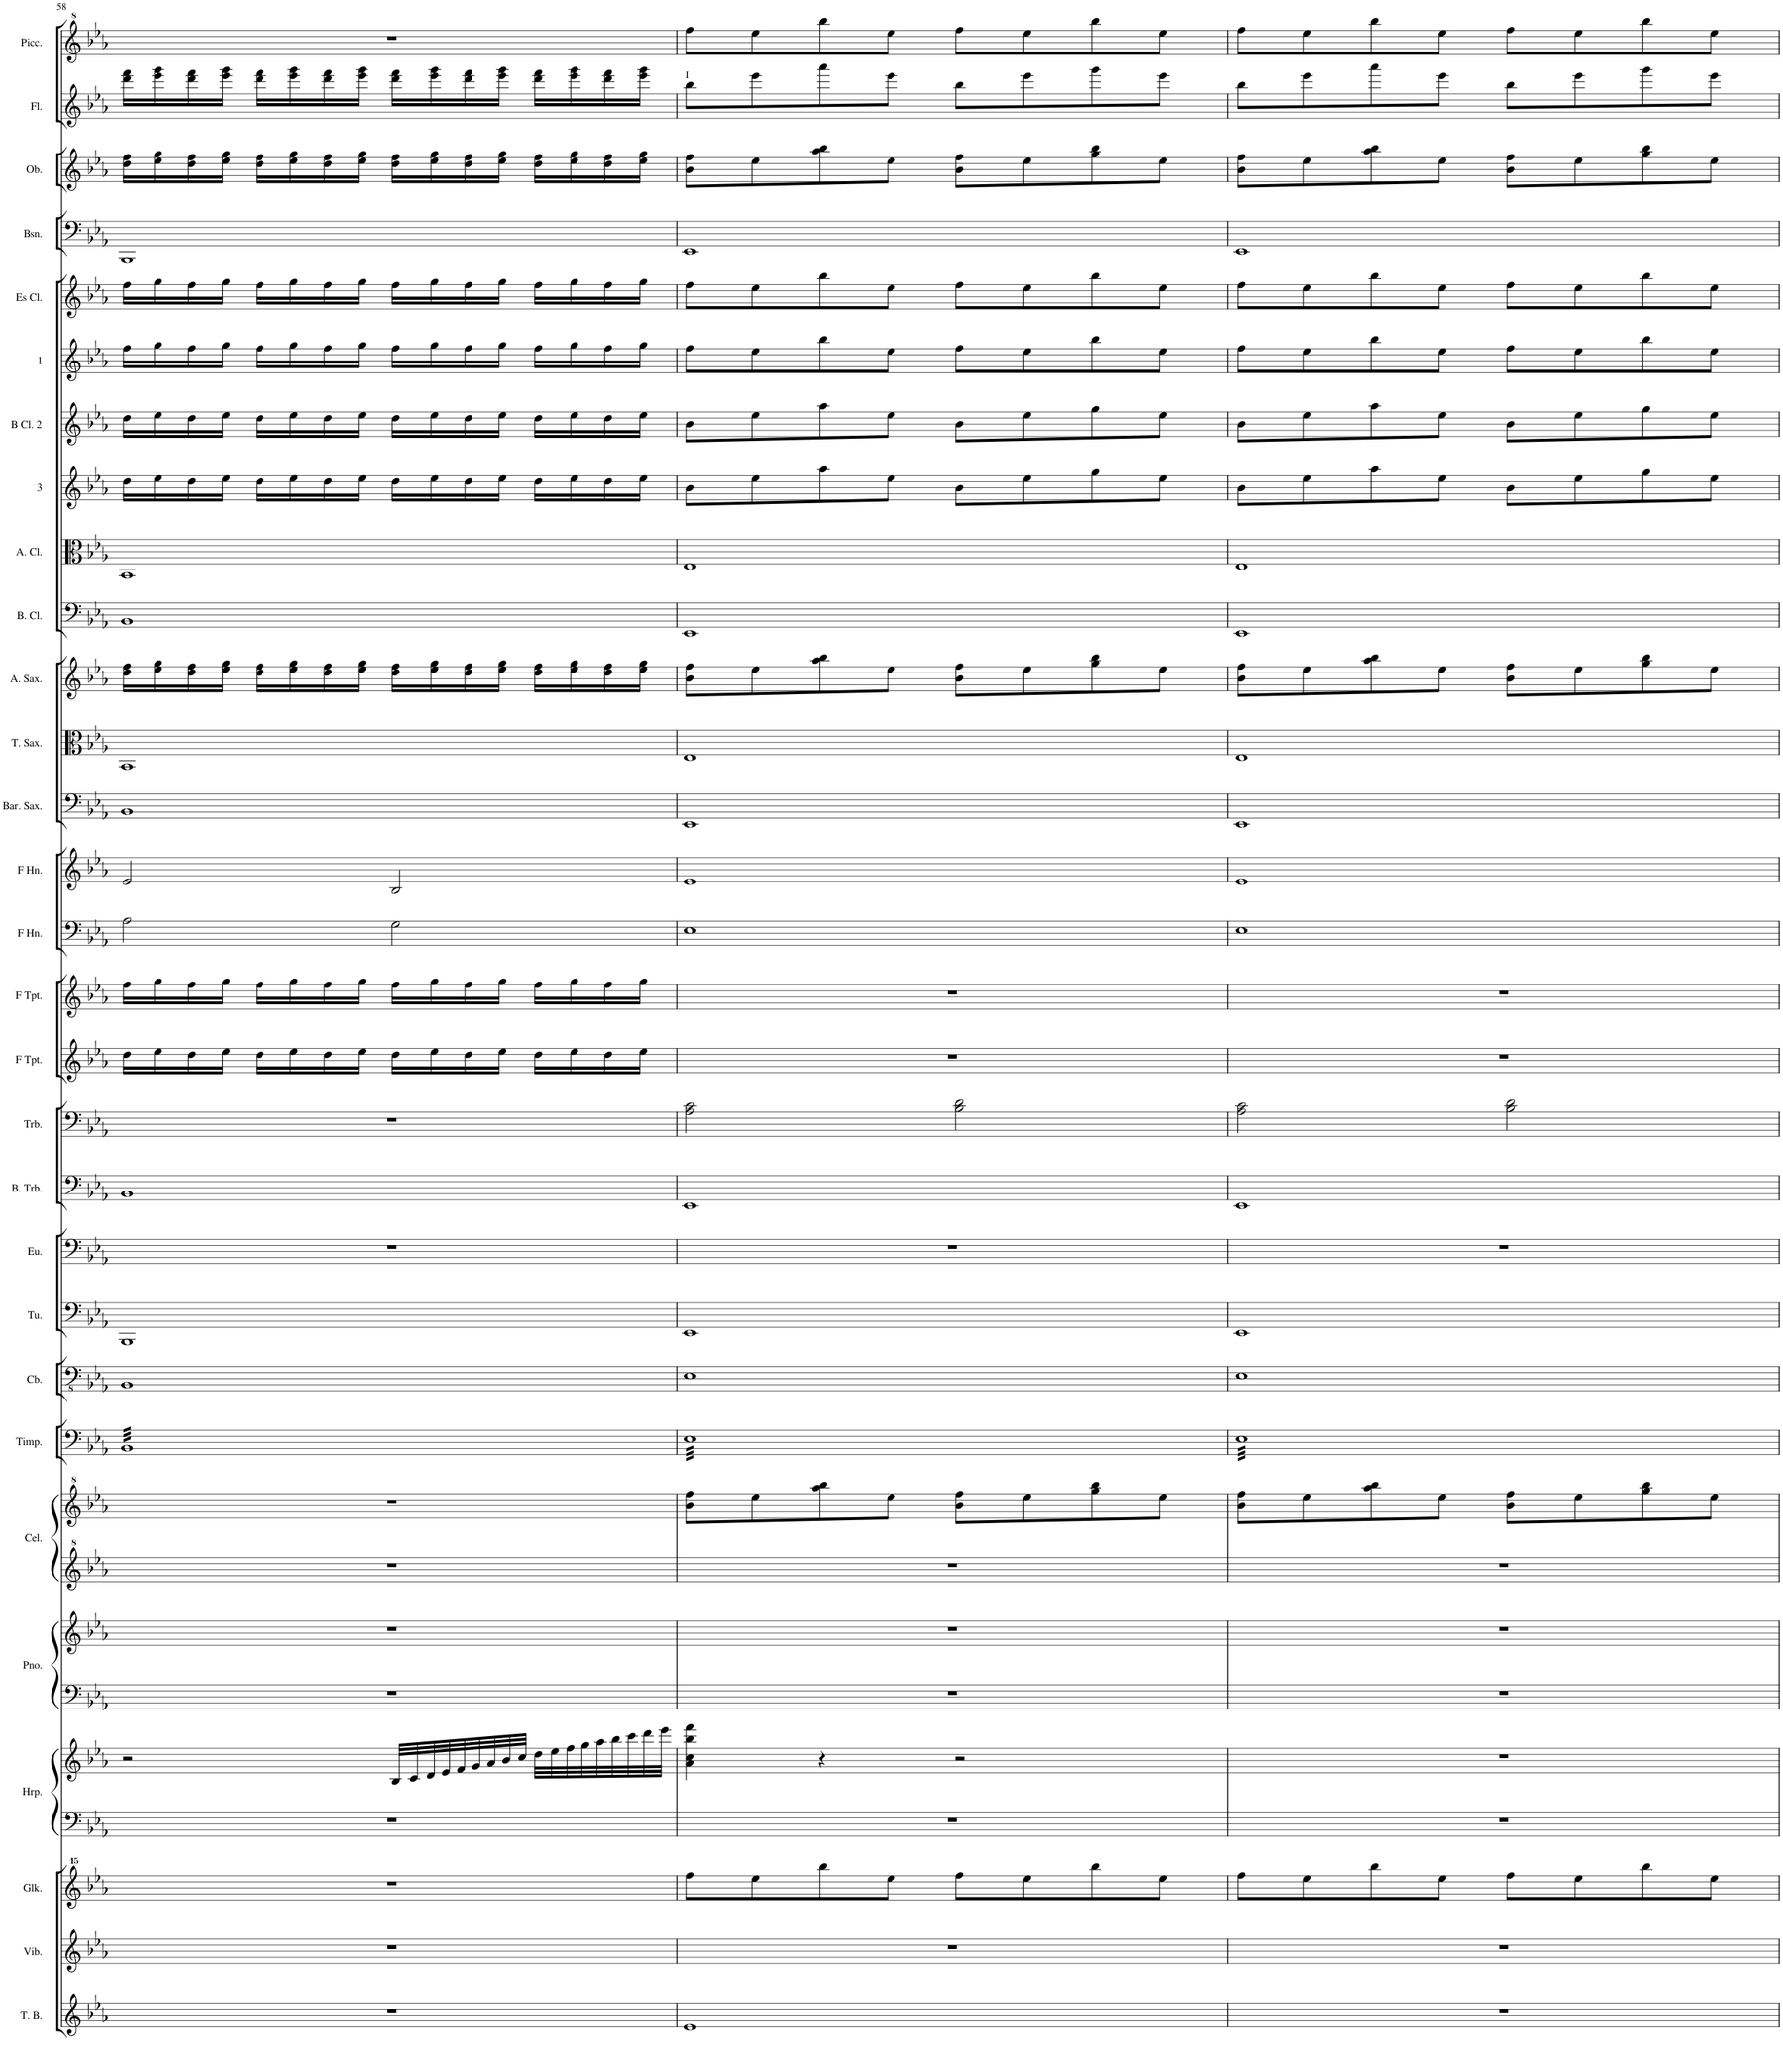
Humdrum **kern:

**kern	**kern	**kern	**kern	**kern	**kern	**kern	**kern	**kern	**kern	**kern	**kern	**kern	**kern	**kern	**kern	**kern	**kern	**kern	**kern	**kern	**kern	**kern	**kern	**kern	**kern	**kern	**kern	**kern	**kern	**kern	**kern
*part29	*part28	*part27	*part26	*part26	*part25	*part25	*part24	*part24	*part23	*part22	*part21	*part20	*part19	*part18	*part17	*part16	*part15	*part14	*part13	*part12	*part11	*part10	*part9	*part8	*part7	*part6	*part5	*part4	*part3	*part2	*part1
*staff32	*staff31	*staff30	*staff29	*staff28	*staff27	*staff26	*staff25	*staff24	*staff23	*staff22	*staff21	*staff20	*staff19	*staff18	*staff17	*staff16	*staff15	*staff14	*staff13	*staff12	*staff11	*staff10	*staff9	*staff8	*staff7	*staff6	*staff5	*staff4	*staff3	*staff2	*staff1
*I"Tubular Bells (Es-B-Es-F)	*I"Vibraphone	*I"Glockenspiel	*I"Harp	*	*I"Piano	*	*I"Celesta	*	*I"Timpani (F-B-Es)	*I"Double Bass	*I"Tuba	*I"Euphonium	*I"Bass Trombone	*I"Trombone	*I"F Trumpet	*I"F Trumpet	*I"F Horn	*I"F Horn	*I"Baritone Saxophone	*I"Tenor Saxophone	*I"Alto Saxophone	*I"Bass Clarinet	*I"Alto Clarinet	*I"3	*I"B Clarinet 2	*I"1	*I"Es Clarinet	*I"Bassoon	*I"Oboe	*I"Flute	*I"Piccolo
*I'T. B.	*I'Vib.	*I'Glk.	*I'Hrp.	*	*I'Pno.	*	*I'Cel.	*	*I'Timp.	*	*I'Tu.	*I'Eu.	*I'B. Trb.	*I'Trb.	*I'F Tpt.	*I'F Tpt.	*I'F Hn.	*I'F Hn.	*I'Bar. Sax.	*I'T. Sax.	*I'A. Sax.	*I'B. Cl.	*I'A. Cl.	*	*I'B Cl. 2	*	*I'Es Cl.	*I'Bsn.	*I'Ob.	*I'Fl.	*I'Picc.
!!LO:PB:g=z
*clefG2	*clefG2	*clefG^^2	*clefF4	*clefG2	*clefF4	*clefG2	*clefG^2	*clefG^2	*clefF4	*clefFv4	*clefF4	*clefF4	*clefF4	*clefF4	*clefG2	*clefG2	*clefF4	*clefG2	*clefF4	*clefC3	*clefG2	*clefF4	*clefC3	*clefG2	*clefG2	*clefG2	*clefG2	*clefF4	*clefG2	*clefG2	*clefG^2
*	*	*	*	*	*	*	*	*	*	*Trd7c12	*	*	*	*	*Trd1c2	*Trd1c2	*Trd4c7	*Trd4c7	*	*Trd8c14	*Trd5c9	*Trd8c14	*Trd1c2	*Trd1c2	*Trd1c2	*Trd1c2	*Trd-2c-3	*	*	*	*Trd-7c-12
*k[b-e-a-]	*k[b-e-a-]	*k[b-e-a-]	*k[b-e-a-]	*k[b-e-a-]	*k[b-e-a-]	*k[b-e-a-]	*k[b-e-a-]	*k[b-e-a-]	*k[b-e-a-]	*k[b-e-a-]	*k[b-e-a-]	*k[b-e-a-]	*k[b-e-a-]	*k[b-e-a-]	*k[b-e-a-]	*k[b-e-a-]	*k[b-e-a-]	*k[b-e-a-]	*k[b-e-a-]	*k[b-e-a-]	*k[b-e-a-]	*k[b-e-a-]	*k[b-e-a-]	*k[b-e-a-]	*k[b-e-a-]	*k[b-e-a-]	*k[b-e-a-]	*k[b-e-a-]	*k[b-e-a-]	*k[b-e-a-]	*k[b-e-a-]
*M4/4	*M4/4	*M4/4	*M4/4	*M4/4	*M4/4	*M4/4	*M4/4	*M4/4	*M4/4	*M4/4	*M4/4	*M4/4	*M4/4	*M4/4	*M4/4	*M4/4	*M4/4	*M4/4	*M4/4	*M4/4	*M4/4	*M4/4	*M4/4	*M4/4	*M4/4	*M4/4	*M4/4	*M4/4	*M4/4	*M4/4	*M4/4
=58	=58	=58	=58	=58	=58	=58	=58	=58	=58	=58	=58	=58	=58	=58	=58	=58	=58	=58	=58	=58	=58	=58	=58	=58	=58	=58	=58	=58	=58	=58	=58
*	*	*	*	*	*	*	*	*	*^	*	*	*	*	*	*	*	*	*	*	*	*	*	*	*	*	*	*	*	*	*	*
*	*	*	*	*	*	*	*	*	*	*Xtuplet	*	*	*	*	*	*	*	*	*	*	*	*	*	*	*	*	*	*	*	*	*	*
*	*	*	*	*	*	*	*	*	*tremolo	*	*	*	*	*	*	*	*	*	*	*	*	*	*	*	*	*	*	*	*	*	*	*
1r	1r	1r	1r	2r	1r	1r	1r	1r	32BB-LLL	40ryy	1BBB-	1BBB-	1r	1BB-	1r	16dd\LL	16ff\LL	2A-\	2e-/	1BB-	1BB-	16dd\ 16ff\LL	1BB-	1BB-	16dd\LL	16dd\LL	16ff\LL	16ff\LL	1BBB-	16dd\ 16ff\LL	16ddd\ 16fff\LL	1r
.	.	.	.	.	.	.	.	.	.	40BB-LLL	.	.	.	.	.	.	.	.	.	.	.	.	.	.	.	.	.	.	.	.	.	.
.	.	.	.	.	.	.	.	.	32BB-	.	.	.	.	.	.	.	.	.	.	.	.	.	.	.	.	.	.	.	.	.	.	.
.	.	.	.	.	.	.	.	.	.	40BB-	.	.	.	.	.	.	.	.	.	.	.	.	.	.	.	.	.	.	.	.	.	.
.	.	.	.	.	.	.	.	.	32BB-	.	.	.	.	.	.	16ee-\	16gg\	.	.	.	.	16ee-\ 16gg\	.	.	16ee-\	16ee-\	16gg\	16gg\	.	16ee-\ 16gg\	16eee-\ 16ggg\	.
.	.	.	.	.	.	.	.	.	.	40BB-	.	.	.	.	.	.	.	.	.	.	.	.	.	.	.	.	.	.	.	.	.	.
.	.	.	.	.	.	.	.	.	32BB-	.	.	.	.	.	.	.	.	.	.	.	.	.	.	.	.	.	.	.	.	.	.	.
.	.	.	.	.	.	.	.	.	.	40BB-	.	.	.	.	.	.	.	.	.	.	.	.	.	.	.	.	.	.	.	.	.	.
.	.	.	.	.	.	.	.	.	32BB-	40BB-	.	.	.	.	.	16dd\	16ff\	.	.	.	.	16dd\ 16ff\	.	.	16dd\	16dd\	16ff\	16ff\	.	16dd\ 16ff\	16ddd\ 16fff\	.
.	.	.	.	.	.	.	.	.	.	40BB-	.	.	.	.	.	.	.	.	.	.	.	.	.	.	.	.	.	.	.	.	.	.
.	.	.	.	.	.	.	.	.	32BB-	.	.	.	.	.	.	.	.	.	.	.	.	.	.	.	.	.	.	.	.	.	.	.
.	.	.	.	.	.	.	.	.	.	40BB-	.	.	.	.	.	.	.	.	.	.	.	.	.	.	.	.	.	.	.	.	.	.
.	.	.	.	.	.	.	.	.	32BB-	.	.	.	.	.	.	16ee-\JJ	16gg\JJ	.	.	.	.	16ee-\ 16gg\JJ	.	.	16ee-\JJ	16ee-\JJ	16gg\JJ	16gg\JJ	.	16ee-\ 16gg\JJ	16eee-\ 16ggg\JJ	.
.	.	.	.	.	.	.	.	.	.	40BB-	.	.	.	.	.	.	.	.	.	.	.	.	.	.	.	.	.	.	.	.	.	.
.	.	.	.	.	.	.	.	.	32BB-	.	.	.	.	.	.	.	.	.	.	.	.	.	.	.	.	.	.	.	.	.	.	.
.	.	.	.	.	.	.	.	.	.	40BB-JJJ	.	.	.	.	.	.	.	.	.	.	.	.	.	.	.	.	.	.	.	.	.	.
.	.	.	.	.	.	.	.	.	32BB-	40BB-LLL	.	.	.	.	.	16dd\LL	16ff\LL	.	.	.	.	16dd\ 16ff\LL	.	.	16dd\LL	16dd\LL	16ff\LL	16ff\LL	.	16dd\ 16ff\LL	16ddd\ 16fff\LL	.
.	.	.	.	.	.	.	.	.	.	40BB-	.	.	.	.	.	.	.	.	.	.	.	.	.	.	.	.	.	.	.	.	.	.
.	.	.	.	.	.	.	.	.	32BB-	.	.	.	.	.	.	.	.	.	.	.	.	.	.	.	.	.	.	.	.	.	.	.
.	.	.	.	.	.	.	.	.	.	40BB-	.	.	.	.	.	.	.	.	.	.	.	.	.	.	.	.	.	.	.	.	.	.
.	.	.	.	.	.	.	.	.	32BB-	.	.	.	.	.	.	16ee-\	16gg\	.	.	.	.	16ee-\ 16gg\	.	.	16ee-\	16ee-\	16gg\	16gg\	.	16ee-\ 16gg\	16eee-\ 16ggg\	.
.	.	.	.	.	.	.	.	.	.	40BB-	.	.	.	.	.	.	.	.	.	.	.	.	.	.	.	.	.	.	.	.	.	.
.	.	.	.	.	.	.	.	.	32BB-	.	.	.	.	.	.	.	.	.	.	.	.	.	.	.	.	.	.	.	.	.	.	.
.	.	.	.	.	.	.	.	.	.	40BB-	.	.	.	.	.	.	.	.	.	.	.	.	.	.	.	.	.	.	.	.	.	.
.	.	.	.	.	.	.	.	.	32BB-	40BB-	.	.	.	.	.	16dd\	16ff\	.	.	.	.	16dd\ 16ff\	.	.	16dd\	16dd\	16ff\	16ff\	.	16dd\ 16ff\	16ddd\ 16fff\	.
.	.	.	.	.	.	.	.	.	.	40BB-	.	.	.	.	.	.	.	.	.	.	.	.	.	.	.	.	.	.	.	.	.	.
.	.	.	.	.	.	.	.	.	32BB-	.	.	.	.	.	.	.	.	.	.	.	.	.	.	.	.	.	.	.	.	.	.	.
.	.	.	.	.	.	.	.	.	.	40BB-	.	.	.	.	.	.	.	.	.	.	.	.	.	.	.	.	.	.	.	.	.	.
.	.	.	.	.	.	.	.	.	32BB-	.	.	.	.	.	.	16ee-\JJ	16gg\JJ	.	.	.	.	16ee-\ 16gg\JJ	.	.	16ee-\JJ	16ee-\JJ	16gg\JJ	16gg\JJ	.	16ee-\ 16gg\JJ	16eee-\ 16ggg\JJ	.
.	.	.	.	.	.	.	.	.	.	40BB-	.	.	.	.	.	.	.	.	.	.	.	.	.	.	.	.	.	.	.	.	.	.
.	.	.	.	.	.	.	.	.	32BB-	.	.	.	.	.	.	.	.	.	.	.	.	.	.	.	.	.	.	.	.	.	.	.
.	.	.	.	.	.	.	.	.	.	40BB-JJJ	.	.	.	.	.	.	.	.	.	.	.	.	.	.	.	.	.	.	.	.	.	.
*	*	*	*	*Xtuplet	*	*	*	*	*	*	*	*	*	*	*	*	*	*	*	*	*	*	*	*	*	*	*	*	*	*	*	*
.	.	.	.	36B-/LLL	.	.	.	.	32BB-	40ryy	.	.	.	.	.	16dd\LL	16ff\LL	2G\	2B-/	.	.	16dd\ 16ff\LL	.	.	16dd\LL	16dd\LL	16ff\LL	16ff\LL	.	16dd\ 16ff\LL	16ddd\ 16fff\LL	.
.	.	.	.	.	.	.	.	.	.	40BB-LLL	.	.	.	.	.	.	.	.	.	.	.	.	.	.	.	.	.	.	.	.	.	.
.	.	.	.	36c/	.	.	.	.	.	.	.	.	.	.	.	.	.	.	.	.	.	.	.	.	.	.	.	.	.	.	.	.
.	.	.	.	.	.	.	.	.	32BB-	.	.	.	.	.	.	.	.	.	.	.	.	.	.	.	.	.	.	.	.	.	.	.
.	.	.	.	.	.	.	.	.	.	40BB-	.	.	.	.	.	.	.	.	.	.	.	.	.	.	.	.	.	.	.	.	.	.
.	.	.	.	36d/	.	.	.	.	.	.	.	.	.	.	.	.	.	.	.	.	.	.	.	.	.	.	.	.	.	.	.	.
.	.	.	.	.	.	.	.	.	32BB-	.	.	.	.	.	.	16ee-\	16gg\	.	.	.	.	16ee-\ 16gg\	.	.	16ee-\	16ee-\	16gg\	16gg\	.	16ee-\ 16gg\	16eee-\ 16ggg\	.
.	.	.	.	.	.	.	.	.	.	40BB-	.	.	.	.	.	.	.	.	.	.	.	.	.	.	.	.	.	.	.	.	.	.
.	.	.	.	36e-/	.	.	.	.	.	.	.	.	.	.	.	.	.	.	.	.	.	.	.	.	.	.	.	.	.	.	.	.
.	.	.	.	.	.	.	.	.	32BB-	.	.	.	.	.	.	.	.	.	.	.	.	.	.	.	.	.	.	.	.	.	.	.
.	.	.	.	.	.	.	.	.	.	40BB-	.	.	.	.	.	.	.	.	.	.	.	.	.	.	.	.	.	.	.	.	.	.
.	.	.	.	36f/	.	.	.	.	.	.	.	.	.	.	.	.	.	.	.	.	.	.	.	.	.	.	.	.	.	.	.	.
.	.	.	.	.	.	.	.	.	32BB-	40BB-	.	.	.	.	.	16dd\	16ff\	.	.	.	.	16dd\ 16ff\	.	.	16dd\	16dd\	16ff\	16ff\	.	16dd\ 16ff\	16ddd\ 16fff\	.
.	.	.	.	36g/	.	.	.	.	.	.	.	.	.	.	.	.	.	.	.	.	.	.	.	.	.	.	.	.	.	.	.	.
.	.	.	.	.	.	.	.	.	.	40BB-	.	.	.	.	.	.	.	.	.	.	.	.	.	.	.	.	.	.	.	.	.	.
.	.	.	.	.	.	.	.	.	32BB-	.	.	.	.	.	.	.	.	.	.	.	.	.	.	.	.	.	.	.	.	.	.	.
.	.	.	.	36a-/	.	.	.	.	.	.	.	.	.	.	.	.	.	.	.	.	.	.	.	.	.	.	.	.	.	.	.	.
.	.	.	.	.	.	.	.	.	.	40BB-	.	.	.	.	.	.	.	.	.	.	.	.	.	.	.	.	.	.	.	.	.	.
.	.	.	.	.	.	.	.	.	32BB-	.	.	.	.	.	.	16ee-\JJ	16gg\JJ	.	.	.	.	16ee-\ 16gg\JJ	.	.	16ee-\JJ	16ee-\JJ	16gg\JJ	16gg\JJ	.	16ee-\ 16gg\JJ	16eee-\ 16ggg\JJ	.
.	.	.	.	36b-/	.	.	.	.	.	.	.	.	.	.	.	.	.	.	.	.	.	.	.	.	.	.	.	.	.	.	.	.
.	.	.	.	.	.	.	.	.	.	40BB-	.	.	.	.	.	.	.	.	.	.	.	.	.	.	.	.	.	.	.	.	.	.
.	.	.	.	.	.	.	.	.	32BB-	.	.	.	.	.	.	.	.	.	.	.	.	.	.	.	.	.	.	.	.	.	.	.
.	.	.	.	36cc/JJJ	.	.	.	.	.	.	.	.	.	.	.	.	.	.	.	.	.	.	.	.	.	.	.	.	.	.	.	.
.	.	.	.	.	.	.	.	.	.	40BB-JJJ	.	.	.	.	.	.	.	.	.	.	.	.	.	.	.	.	.	.	.	.	.	.
.	.	.	.	36dd\LLL	.	.	.	.	32BB-	40BB-LLL	.	.	.	.	.	16dd\LL	16ff\LL	.	.	.	.	16dd\ 16ff\LL	.	.	16dd\LL	16dd\LL	16ff\LL	16ff\LL	.	16dd\ 16ff\LL	16ddd\ 16fff\LL	.
.	.	.	.	.	.	.	.	.	.	40BB-	.	.	.	.	.	.	.	.	.	.	.	.	.	.	.	.	.	.	.	.	.	.
.	.	.	.	36ee-\	.	.	.	.	.	.	.	.	.	.	.	.	.	.	.	.	.	.	.	.	.	.	.	.	.	.	.	.
.	.	.	.	.	.	.	.	.	32BB-	.	.	.	.	.	.	.	.	.	.	.	.	.	.	.	.	.	.	.	.	.	.	.
.	.	.	.	.	.	.	.	.	.	40BB-	.	.	.	.	.	.	.	.	.	.	.	.	.	.	.	.	.	.	.	.	.	.
.	.	.	.	36ff\	.	.	.	.	.	.	.	.	.	.	.	.	.	.	.	.	.	.	.	.	.	.	.	.	.	.	.	.
.	.	.	.	.	.	.	.	.	32BB-	.	.	.	.	.	.	16ee-\	16gg\	.	.	.	.	16ee-\ 16gg\	.	.	16ee-\	16ee-\	16gg\	16gg\	.	16ee-\ 16gg\	16eee-\ 16ggg\	.
.	.	.	.	.	.	.	.	.	.	40BB-	.	.	.	.	.	.	.	.	.	.	.	.	.	.	.	.	.	.	.	.	.	.
.	.	.	.	36gg\	.	.	.	.	.	.	.	.	.	.	.	.	.	.	.	.	.	.	.	.	.	.	.	.	.	.	.	.
.	.	.	.	.	.	.	.	.	32BB-	.	.	.	.	.	.	.	.	.	.	.	.	.	.	.	.	.	.	.	.	.	.	.
.	.	.	.	.	.	.	.	.	.	40BB-	.	.	.	.	.	.	.	.	.	.	.	.	.	.	.	.	.	.	.	.	.	.
.	.	.	.	36aa-\	.	.	.	.	.	.	.	.	.	.	.	.	.	.	.	.	.	.	.	.	.	.	.	.	.	.	.	.
.	.	.	.	.	.	.	.	.	32BB-	40BB-	.	.	.	.	.	16dd\	16ff\	.	.	.	.	16dd\ 16ff\	.	.	16dd\	16dd\	16ff\	16ff\	.	16dd\ 16ff\	16ddd\ 16fff\	.
.	.	.	.	36bb-\	.	.	.	.	.	.	.	.	.	.	.	.	.	.	.	.	.	.	.	.	.	.	.	.	.	.	.	.
.	.	.	.	.	.	.	.	.	.	40BB-	.	.	.	.	.	.	.	.	.	.	.	.	.	.	.	.	.	.	.	.	.	.
.	.	.	.	.	.	.	.	.	32BB-	.	.	.	.	.	.	.	.	.	.	.	.	.	.	.	.	.	.	.	.	.	.	.
.	.	.	.	36ccc\	.	.	.	.	.	.	.	.	.	.	.	.	.	.	.	.	.	.	.	.	.	.	.	.	.	.	.	.
.	.	.	.	.	.	.	.	.	.	40BB-	.	.	.	.	.	.	.	.	.	.	.	.	.	.	.	.	.	.	.	.	.	.
.	.	.	.	.	.	.	.	.	32BB-	.	.	.	.	.	.	16ee-\JJ	16gg\JJ	.	.	.	.	16ee-\ 16gg\JJ	.	.	16ee-\JJ	16ee-\JJ	16gg\JJ	16gg\JJ	.	16ee-\ 16gg\JJ	16eee-\ 16ggg\JJ	.
.	.	.	.	36ddd\	.	.	.	.	.	.	.	.	.	.	.	.	.	.	.	.	.	.	.	.	.	.	.	.	.	.	.	.
.	.	.	.	.	.	.	.	.	.	40BB-	.	.	.	.	.	.	.	.	.	.	.	.	.	.	.	.	.	.	.	.	.	.
.	.	.	.	.	.	.	.	.	32BB-JJJ	.	.	.	.	.	.	.	.	.	.	.	.	.	.	.	.	.	.	.	.	.	.	.
*	*	*	*	*	*	*	*	*	*Xtremolo	*	*	*	*	*	*	*	*	*	*	*	*	*	*	*	*	*	*	*	*	*	*	*
.	.	.	.	36eee-\JJJ	.	.	.	.	.	.	.	.	.	.	.	.	.	.	.	.	.	.	.	.	.	.	.	.	.	.	.	.
.	.	.	.	.	.	.	.	.	.	40BB-JJJ	.	.	.	.	.	.	.	.	.	.	.	.	.	.	.	.	.	.	.	.	.	.
=59	=59	=59	=59	=59	=59	=59	=59	=59	=59	=59	=59	=59	=59	=59	=59	=59	=59	=59	=59	=59	=59	=59	=59	=59	=59	=59	=59	=59	=59	=59	=59	=59
!	!	!	!	!	!	!	!	!	!	!	!	!	!	!	!	!	!	!	!	!	!	!	!	!	!	!	!	!	!	!	!LO:TX:a:t=I	!
*	*	*	*	*	*	*	*	*	*tremolo	*	*	*	*	*	*	*	*	*	*	*	*	*	*	*	*	*	*	*	*	*	*	*
1e-	1r	8ffff\L	1r	4a-\ 4cc\ 4bb-\ 4fff\	1r	1r	1r	8bb-\ 8fff\L	32E-LLL	40ryy	1EE-	1EE-	1r	1EE-	2A-\ 2c\	1r	1r	1E-	1e-	1EE-	1E-	8b-\ 8ff\L	1EE-	1E-	8b-\L	8b-\L	8ff\L	8ff\L	1EE-	8b-\ 8ff\L	8bb-\L	8fff\L
.	.	.	.	.	.	.	.	.	.	40E-LLL	.	.	.	.	.	.	.	.	.	.	.	.	.	.	.	.	.	.	.	.	.	.
.	.	.	.	.	.	.	.	.	32E-	.	.	.	.	.	.	.	.	.	.	.	.	.	.	.	.	.	.	.	.	.	.	.
.	.	.	.	.	.	.	.	.	.	40E-	.	.	.	.	.	.	.	.	.	.	.	.	.	.	.	.	.	.	.	.	.	.
.	.	.	.	.	.	.	.	.	32E-	.	.	.	.	.	.	.	.	.	.	.	.	.	.	.	.	.	.	.	.	.	.	.
.	.	.	.	.	.	.	.	.	.	40E-	.	.	.	.	.	.	.	.	.	.	.	.	.	.	.	.	.	.	.	.	.	.
.	.	.	.	.	.	.	.	.	32E-	.	.	.	.	.	.	.	.	.	.	.	.	.	.	.	.	.	.	.	.	.	.	.
.	.	.	.	.	.	.	.	.	.	40E-	.	.	.	.	.	.	.	.	.	.	.	.	.	.	.	.	.	.	.	.	.	.
.	.	8eeee-\	.	.	.	.	.	8eee-\	32E-	40E-	.	.	.	.	.	.	.	.	.	.	.	8ee-\	.	.	8ee-\	8ee-\	8ee-\	8ee-\	.	8ee-\	8eee-\	8eee-\
.	.	.	.	.	.	.	.	.	.	40E-	.	.	.	.	.	.	.	.	.	.	.	.	.	.	.	.	.	.	.	.	.	.
.	.	.	.	.	.	.	.	.	32E-	.	.	.	.	.	.	.	.	.	.	.	.	.	.	.	.	.	.	.	.	.	.	.
.	.	.	.	.	.	.	.	.	.	40E-	.	.	.	.	.	.	.	.	.	.	.	.	.	.	.	.	.	.	.	.	.	.
.	.	.	.	.	.	.	.	.	32E-	.	.	.	.	.	.	.	.	.	.	.	.	.	.	.	.	.	.	.	.	.	.	.
.	.	.	.	.	.	.	.	.	.	40E-	.	.	.	.	.	.	.	.	.	.	.	.	.	.	.	.	.	.	.	.	.	.
.	.	.	.	.	.	.	.	.	32E-	.	.	.	.	.	.	.	.	.	.	.	.	.	.	.	.	.	.	.	.	.	.	.
.	.	.	.	.	.	.	.	.	.	40E-JJJ	.	.	.	.	.	.	.	.	.	.	.	.	.	.	.	.	.	.	.	.	.	.
.	.	8bbbb-\	.	4r	.	.	.	8aaa-\ 8bbb-\	32E-	40E-LLL	.	.	.	.	.	.	.	.	.	.	.	8aa-\ 8bb-\	.	.	8aa-\	8aa-\	8bb-\	8bb-\	.	8aa-\ 8bb-\	8aaa-\	8bbb-\
.	.	.	.	.	.	.	.	.	.	40E-	.	.	.	.	.	.	.	.	.	.	.	.	.	.	.	.	.	.	.	.	.	.
.	.	.	.	.	.	.	.	.	32E-	.	.	.	.	.	.	.	.	.	.	.	.	.	.	.	.	.	.	.	.	.	.	.
.	.	.	.	.	.	.	.	.	.	40E-	.	.	.	.	.	.	.	.	.	.	.	.	.	.	.	.	.	.	.	.	.	.
.	.	.	.	.	.	.	.	.	32E-	.	.	.	.	.	.	.	.	.	.	.	.	.	.	.	.	.	.	.	.	.	.	.
.	.	.	.	.	.	.	.	.	.	40E-	.	.	.	.	.	.	.	.	.	.	.	.	.	.	.	.	.	.	.	.	.	.
.	.	.	.	.	.	.	.	.	32E-	.	.	.	.	.	.	.	.	.	.	.	.	.	.	.	.	.	.	.	.	.	.	.
.	.	.	.	.	.	.	.	.	.	40E-	.	.	.	.	.	.	.	.	.	.	.	.	.	.	.	.	.	.	.	.	.	.
.	.	8eeee-\J	.	.	.	.	.	8eee-\J	32E-	40E-	.	.	.	.	.	.	.	.	.	.	.	8ee-\J	.	.	8ee-\J	8ee-\J	8ee-\J	8ee-\J	.	8ee-\J	8eee-\J	8eee-\J
.	.	.	.	.	.	.	.	.	.	40E-	.	.	.	.	.	.	.	.	.	.	.	.	.	.	.	.	.	.	.	.	.	.
.	.	.	.	.	.	.	.	.	32E-	.	.	.	.	.	.	.	.	.	.	.	.	.	.	.	.	.	.	.	.	.	.	.
.	.	.	.	.	.	.	.	.	.	40E-	.	.	.	.	.	.	.	.	.	.	.	.	.	.	.	.	.	.	.	.	.	.
.	.	.	.	.	.	.	.	.	32E-	.	.	.	.	.	.	.	.	.	.	.	.	.	.	.	.	.	.	.	.	.	.	.
.	.	.	.	.	.	.	.	.	.	40E-	.	.	.	.	.	.	.	.	.	.	.	.	.	.	.	.	.	.	.	.	.	.
.	.	.	.	.	.	.	.	.	32E-	.	.	.	.	.	.	.	.	.	.	.	.	.	.	.	.	.	.	.	.	.	.	.
.	.	.	.	.	.	.	.	.	.	40E-JJJ	.	.	.	.	.	.	.	.	.	.	.	.	.	.	.	.	.	.	.	.	.	.
.	.	8ffff\L	.	2r	.	.	.	8bb-\ 8fff\L	32E-	40E-LLL	.	.	.	.	2B-\ 2d\	.	.	.	.	.	.	8b-\ 8ff\L	.	.	8b-\L	8b-\L	8ff\L	8ff\L	.	8b-\ 8ff\L	8bb-\L	8fff\L
.	.	.	.	.	.	.	.	.	.	40E-	.	.	.	.	.	.	.	.	.	.	.	.	.	.	.	.	.	.	.	.	.	.
.	.	.	.	.	.	.	.	.	32E-	.	.	.	.	.	.	.	.	.	.	.	.	.	.	.	.	.	.	.	.	.	.	.
.	.	.	.	.	.	.	.	.	.	40E-	.	.	.	.	.	.	.	.	.	.	.	.	.	.	.	.	.	.	.	.	.	.
.	.	.	.	.	.	.	.	.	32E-	.	.	.	.	.	.	.	.	.	.	.	.	.	.	.	.	.	.	.	.	.	.	.
.	.	.	.	.	.	.	.	.	.	40E-	.	.	.	.	.	.	.	.	.	.	.	.	.	.	.	.	.	.	.	.	.	.
.	.	.	.	.	.	.	.	.	32E-	.	.	.	.	.	.	.	.	.	.	.	.	.	.	.	.	.	.	.	.	.	.	.
.	.	.	.	.	.	.	.	.	.	40E-	.	.	.	.	.	.	.	.	.	.	.	.	.	.	.	.	.	.	.	.	.	.
.	.	8eeee-\	.	.	.	.	.	8eee-\	32E-	40E-	.	.	.	.	.	.	.	.	.	.	.	8ee-\	.	.	8ee-\	8ee-\	8ee-\	8ee-\	.	8ee-\	8eee-\	8eee-\
.	.	.	.	.	.	.	.	.	.	40E-	.	.	.	.	.	.	.	.	.	.	.	.	.	.	.	.	.	.	.	.	.	.
.	.	.	.	.	.	.	.	.	32E-	.	.	.	.	.	.	.	.	.	.	.	.	.	.	.	.	.	.	.	.	.	.	.
.	.	.	.	.	.	.	.	.	.	40E-	.	.	.	.	.	.	.	.	.	.	.	.	.	.	.	.	.	.	.	.	.	.
.	.	.	.	.	.	.	.	.	32E-	.	.	.	.	.	.	.	.	.	.	.	.	.	.	.	.	.	.	.	.	.	.	.
.	.	.	.	.	.	.	.	.	.	40E-	.	.	.	.	.	.	.	.	.	.	.	.	.	.	.	.	.	.	.	.	.	.
.	.	.	.	.	.	.	.	.	32E-	.	.	.	.	.	.	.	.	.	.	.	.	.	.	.	.	.	.	.	.	.	.	.
.	.	.	.	.	.	.	.	.	.	40E-JJJ	.	.	.	.	.	.	.	.	.	.	.	.	.	.	.	.	.	.	.	.	.	.
.	.	8bbbb-\	.	.	.	.	.	8ggg\ 8bbb-\	32E-	40E-LLL	.	.	.	.	.	.	.	.	.	.	.	8gg\ 8bb-\	.	.	8gg\	8gg\	8bb-\	8bb-\	.	8gg\ 8bb-\	8ggg\	8bbb-\
.	.	.	.	.	.	.	.	.	.	40E-	.	.	.	.	.	.	.	.	.	.	.	.	.	.	.	.	.	.	.	.	.	.
.	.	.	.	.	.	.	.	.	32E-	.	.	.	.	.	.	.	.	.	.	.	.	.	.	.	.	.	.	.	.	.	.	.
.	.	.	.	.	.	.	.	.	.	40E-	.	.	.	.	.	.	.	.	.	.	.	.	.	.	.	.	.	.	.	.	.	.
.	.	.	.	.	.	.	.	.	32E-	.	.	.	.	.	.	.	.	.	.	.	.	.	.	.	.	.	.	.	.	.	.	.
.	.	.	.	.	.	.	.	.	.	40E-	.	.	.	.	.	.	.	.	.	.	.	.	.	.	.	.	.	.	.	.	.	.
.	.	.	.	.	.	.	.	.	32E-	.	.	.	.	.	.	.	.	.	.	.	.	.	.	.	.	.	.	.	.	.	.	.
.	.	.	.	.	.	.	.	.	.	40E-	.	.	.	.	.	.	.	.	.	.	.	.	.	.	.	.	.	.	.	.	.	.
.	.	8eeee-\J	.	.	.	.	.	8eee-\J	32E-	40E-	.	.	.	.	.	.	.	.	.	.	.	8ee-\J	.	.	8ee-\J	8ee-\J	8ee-\J	8ee-\J	.	8ee-\J	8eee-\J	8eee-\J
.	.	.	.	.	.	.	.	.	.	40E-	.	.	.	.	.	.	.	.	.	.	.	.	.	.	.	.	.	.	.	.	.	.
.	.	.	.	.	.	.	.	.	32E-	.	.	.	.	.	.	.	.	.	.	.	.	.	.	.	.	.	.	.	.	.	.	.
.	.	.	.	.	.	.	.	.	.	40E-	.	.	.	.	.	.	.	.	.	.	.	.	.	.	.	.	.	.	.	.	.	.
.	.	.	.	.	.	.	.	.	32E-	.	.	.	.	.	.	.	.	.	.	.	.	.	.	.	.	.	.	.	.	.	.	.
.	.	.	.	.	.	.	.	.	.	40E-	.	.	.	.	.	.	.	.	.	.	.	.	.	.	.	.	.	.	.	.	.	.
.	.	.	.	.	.	.	.	.	32E-JJJ	.	.	.	.	.	.	.	.	.	.	.	.	.	.	.	.	.	.	.	.	.	.	.
*	*	*	*	*	*	*	*	*	*Xtremolo	*	*	*	*	*	*	*	*	*	*	*	*	*	*	*	*	*	*	*	*	*	*	*
.	.	.	.	.	.	.	.	.	.	40E-JJJ	.	.	.	.	.	.	.	.	.	.	.	.	.	.	.	.	.	.	.	.	.	.
=60	=60	=60	=60	=60	=60	=60	=60	=60	=60	=60	=60	=60	=60	=60	=60	=60	=60	=60	=60	=60	=60	=60	=60	=60	=60	=60	=60	=60	=60	=60	=60	=60
*	*	*	*	*	*	*	*	*	*tremolo	*	*	*	*	*	*	*	*	*	*	*	*	*	*	*	*	*	*	*	*	*	*	*
1r	1r	8ffff\L	1r	1r	1r	1r	1r	8bb-\ 8fff\L	32E-LLL	40ryy	1EE-	1EE-	1r	1EE-	2A-\ 2c\	1r	1r	1E-	1e-	1EE-	1E-	8b-\ 8ff\L	1EE-	1E-	8b-\L	8b-\L	8ff\L	8ff\L	1EE-	8b-\ 8ff\L	8bb-\L	8fff\L
.	.	.	.	.	.	.	.	.	.	40E-LLL	.	.	.	.	.	.	.	.	.	.	.	.	.	.	.	.	.	.	.	.	.	.
.	.	.	.	.	.	.	.	.	32E-	.	.	.	.	.	.	.	.	.	.	.	.	.	.	.	.	.	.	.	.	.	.	.
.	.	.	.	.	.	.	.	.	.	40E-	.	.	.	.	.	.	.	.	.	.	.	.	.	.	.	.	.	.	.	.	.	.
.	.	.	.	.	.	.	.	.	32E-	.	.	.	.	.	.	.	.	.	.	.	.	.	.	.	.	.	.	.	.	.	.	.
.	.	.	.	.	.	.	.	.	.	40E-	.	.	.	.	.	.	.	.	.	.	.	.	.	.	.	.	.	.	.	.	.	.
.	.	.	.	.	.	.	.	.	32E-	.	.	.	.	.	.	.	.	.	.	.	.	.	.	.	.	.	.	.	.	.	.	.
.	.	.	.	.	.	.	.	.	.	40E-	.	.	.	.	.	.	.	.	.	.	.	.	.	.	.	.	.	.	.	.	.	.
.	.	8eeee-\	.	.	.	.	.	8eee-\	32E-	40E-	.	.	.	.	.	.	.	.	.	.	.	8ee-\	.	.	8ee-\	8ee-\	8ee-\	8ee-\	.	8ee-\	8eee-\	8eee-\
.	.	.	.	.	.	.	.	.	.	40E-	.	.	.	.	.	.	.	.	.	.	.	.	.	.	.	.	.	.	.	.	.	.
.	.	.	.	.	.	.	.	.	32E-	.	.	.	.	.	.	.	.	.	.	.	.	.	.	.	.	.	.	.	.	.	.	.
.	.	.	.	.	.	.	.	.	.	40E-	.	.	.	.	.	.	.	.	.	.	.	.	.	.	.	.	.	.	.	.	.	.
.	.	.	.	.	.	.	.	.	32E-	.	.	.	.	.	.	.	.	.	.	.	.	.	.	.	.	.	.	.	.	.	.	.
.	.	.	.	.	.	.	.	.	.	40E-	.	.	.	.	.	.	.	.	.	.	.	.	.	.	.	.	.	.	.	.	.	.
.	.	.	.	.	.	.	.	.	32E-	.	.	.	.	.	.	.	.	.	.	.	.	.	.	.	.	.	.	.	.	.	.	.
.	.	.	.	.	.	.	.	.	.	40E-JJJ	.	.	.	.	.	.	.	.	.	.	.	.	.	.	.	.	.	.	.	.	.	.
.	.	8bbbb-\	.	.	.	.	.	8aaa-\ 8bbb-\	32E-	40E-LLL	.	.	.	.	.	.	.	.	.	.	.	8aa-\ 8bb-\	.	.	8aa-\	8aa-\	8bb-\	8bb-\	.	8aa-\ 8bb-\	8aaa-\	8bbb-\
.	.	.	.	.	.	.	.	.	.	40E-	.	.	.	.	.	.	.	.	.	.	.	.	.	.	.	.	.	.	.	.	.	.
.	.	.	.	.	.	.	.	.	32E-	.	.	.	.	.	.	.	.	.	.	.	.	.	.	.	.	.	.	.	.	.	.	.
.	.	.	.	.	.	.	.	.	.	40E-	.	.	.	.	.	.	.	.	.	.	.	.	.	.	.	.	.	.	.	.	.	.
.	.	.	.	.	.	.	.	.	32E-	.	.	.	.	.	.	.	.	.	.	.	.	.	.	.	.	.	.	.	.	.	.	.
.	.	.	.	.	.	.	.	.	.	40E-	.	.	.	.	.	.	.	.	.	.	.	.	.	.	.	.	.	.	.	.	.	.
.	.	.	.	.	.	.	.	.	32E-	.	.	.	.	.	.	.	.	.	.	.	.	.	.	.	.	.	.	.	.	.	.	.
.	.	.	.	.	.	.	.	.	.	40E-	.	.	.	.	.	.	.	.	.	.	.	.	.	.	.	.	.	.	.	.	.	.
.	.	8eeee-\J	.	.	.	.	.	8eee-\J	32E-	40E-	.	.	.	.	.	.	.	.	.	.	.	8ee-\J	.	.	8ee-\J	8ee-\J	8ee-\J	8ee-\J	.	8ee-\J	8eee-\J	8eee-\J
.	.	.	.	.	.	.	.	.	.	40E-	.	.	.	.	.	.	.	.	.	.	.	.	.	.	.	.	.	.	.	.	.	.
.	.	.	.	.	.	.	.	.	32E-	.	.	.	.	.	.	.	.	.	.	.	.	.	.	.	.	.	.	.	.	.	.	.
.	.	.	.	.	.	.	.	.	.	40E-	.	.	.	.	.	.	.	.	.	.	.	.	.	.	.	.	.	.	.	.	.	.
.	.	.	.	.	.	.	.	.	32E-	.	.	.	.	.	.	.	.	.	.	.	.	.	.	.	.	.	.	.	.	.	.	.
.	.	.	.	.	.	.	.	.	.	40E-	.	.	.	.	.	.	.	.	.	.	.	.	.	.	.	.	.	.	.	.	.	.
.	.	.	.	.	.	.	.	.	32E-	.	.	.	.	.	.	.	.	.	.	.	.	.	.	.	.	.	.	.	.	.	.	.
.	.	.	.	.	.	.	.	.	.	40E-JJJ	.	.	.	.	.	.	.	.	.	.	.	.	.	.	.	.	.	.	.	.	.	.
.	.	8ffff\L	.	.	.	.	.	8bb-\ 8fff\L	32E-	40E-LLL	.	.	.	.	2B-\ 2d\	.	.	.	.	.	.	8b-\ 8ff\L	.	.	8b-\L	8b-\L	8ff\L	8ff\L	.	8b-\ 8ff\L	8bb-\L	8fff\L
.	.	.	.	.	.	.	.	.	.	40E-	.	.	.	.	.	.	.	.	.	.	.	.	.	.	.	.	.	.	.	.	.	.
.	.	.	.	.	.	.	.	.	32E-	.	.	.	.	.	.	.	.	.	.	.	.	.	.	.	.	.	.	.	.	.	.	.
.	.	.	.	.	.	.	.	.	.	40E-	.	.	.	.	.	.	.	.	.	.	.	.	.	.	.	.	.	.	.	.	.	.
.	.	.	.	.	.	.	.	.	32E-	.	.	.	.	.	.	.	.	.	.	.	.	.	.	.	.	.	.	.	.	.	.	.
.	.	.	.	.	.	.	.	.	.	40E-	.	.	.	.	.	.	.	.	.	.	.	.	.	.	.	.	.	.	.	.	.	.
.	.	.	.	.	.	.	.	.	32E-	.	.	.	.	.	.	.	.	.	.	.	.	.	.	.	.	.	.	.	.	.	.	.
.	.	.	.	.	.	.	.	.	.	40E-	.	.	.	.	.	.	.	.	.	.	.	.	.	.	.	.	.	.	.	.	.	.
.	.	8eeee-\	.	.	.	.	.	8eee-\	32E-	40E-	.	.	.	.	.	.	.	.	.	.	.	8ee-\	.	.	8ee-\	8ee-\	8ee-\	8ee-\	.	8ee-\	8eee-\	8eee-\
.	.	.	.	.	.	.	.	.	.	40E-	.	.	.	.	.	.	.	.	.	.	.	.	.	.	.	.	.	.	.	.	.	.
.	.	.	.	.	.	.	.	.	32E-	.	.	.	.	.	.	.	.	.	.	.	.	.	.	.	.	.	.	.	.	.	.	.
.	.	.	.	.	.	.	.	.	.	40E-	.	.	.	.	.	.	.	.	.	.	.	.	.	.	.	.	.	.	.	.	.	.
.	.	.	.	.	.	.	.	.	32E-	.	.	.	.	.	.	.	.	.	.	.	.	.	.	.	.	.	.	.	.	.	.	.
.	.	.	.	.	.	.	.	.	.	40E-	.	.	.	.	.	.	.	.	.	.	.	.	.	.	.	.	.	.	.	.	.	.
.	.	.	.	.	.	.	.	.	32E-	.	.	.	.	.	.	.	.	.	.	.	.	.	.	.	.	.	.	.	.	.	.	.
.	.	.	.	.	.	.	.	.	.	40E-JJJ	.	.	.	.	.	.	.	.	.	.	.	.	.	.	.	.	.	.	.	.	.	.
.	.	8bbbb-\	.	.	.	.	.	8ggg\ 8bbb-\	32E-	40E-LLL	.	.	.	.	.	.	.	.	.	.	.	8gg\ 8bb-\	.	.	8gg\	8gg\	8bb-\	8bb-\	.	8gg\ 8bb-\	8ggg\	8bbb-\
.	.	.	.	.	.	.	.	.	.	40E-	.	.	.	.	.	.	.	.	.	.	.	.	.	.	.	.	.	.	.	.	.	.
.	.	.	.	.	.	.	.	.	32E-	.	.	.	.	.	.	.	.	.	.	.	.	.	.	.	.	.	.	.	.	.	.	.
.	.	.	.	.	.	.	.	.	.	40E-	.	.	.	.	.	.	.	.	.	.	.	.	.	.	.	.	.	.	.	.	.	.
.	.	.	.	.	.	.	.	.	32E-	.	.	.	.	.	.	.	.	.	.	.	.	.	.	.	.	.	.	.	.	.	.	.
.	.	.	.	.	.	.	.	.	.	40E-	.	.	.	.	.	.	.	.	.	.	.	.	.	.	.	.	.	.	.	.	.	.
.	.	.	.	.	.	.	.	.	32E-	.	.	.	.	.	.	.	.	.	.	.	.	.	.	.	.	.	.	.	.	.	.	.
.	.	.	.	.	.	.	.	.	.	40E-	.	.	.	.	.	.	.	.	.	.	.	.	.	.	.	.	.	.	.	.	.	.
.	.	8eeee-\J	.	.	.	.	.	8eee-\J	32E-	40E-	.	.	.	.	.	.	.	.	.	.	.	8ee-\J	.	.	8ee-\J	8ee-\J	8ee-\J	8ee-\J	.	8ee-\J	8eee-\J	8eee-\J
.	.	.	.	.	.	.	.	.	.	40E-	.	.	.	.	.	.	.	.	.	.	.	.	.	.	.	.	.	.	.	.	.	.
.	.	.	.	.	.	.	.	.	32E-	.	.	.	.	.	.	.	.	.	.	.	.	.	.	.	.	.	.	.	.	.	.	.
.	.	.	.	.	.	.	.	.	.	40E-	.	.	.	.	.	.	.	.	.	.	.	.	.	.	.	.	.	.	.	.	.	.
.	.	.	.	.	.	.	.	.	32E-	.	.	.	.	.	.	.	.	.	.	.	.	.	.	.	.	.	.	.	.	.	.	.
.	.	.	.	.	.	.	.	.	.	40E-	.	.	.	.	.	.	.	.	.	.	.	.	.	.	.	.	.	.	.	.	.	.
.	.	.	.	.	.	.	.	.	32E-JJJ	.	.	.	.	.	.	.	.	.	.	.	.	.	.	.	.	.	.	.	.	.	.	.
*	*	*	*	*	*	*	*	*	*Xtremolo	*	*	*	*	*	*	*	*	*	*	*	*	*	*	*	*	*	*	*	*	*	*	*
.	.	.	.	.	.	.	.	.	.	40E-JJJ	.	.	.	.	.	.	.	.	.	.	.	.	.	.	.	.	.	.	.	.	.	.
*	*	*	*	*	*	*	*	*	*v	*v	*	*	*	*	*	*	*	*	*	*	*	*	*	*	*	*	*	*	*	*	*	*
=	=	=	=	=	=	=	=	=	=	=	=	=	=	=	=	=	=	=	=	=	=	=	=	=	=	=	=	=	=	=	=
*-	*-	*-	*-	*-	*-	*-	*-	*-	*-	*-	*-	*-	*-	*-	*-	*-	*-	*-	*-	*-	*-	*-	*-	*-	*-	*-	*-	*-	*-	*-	*-
